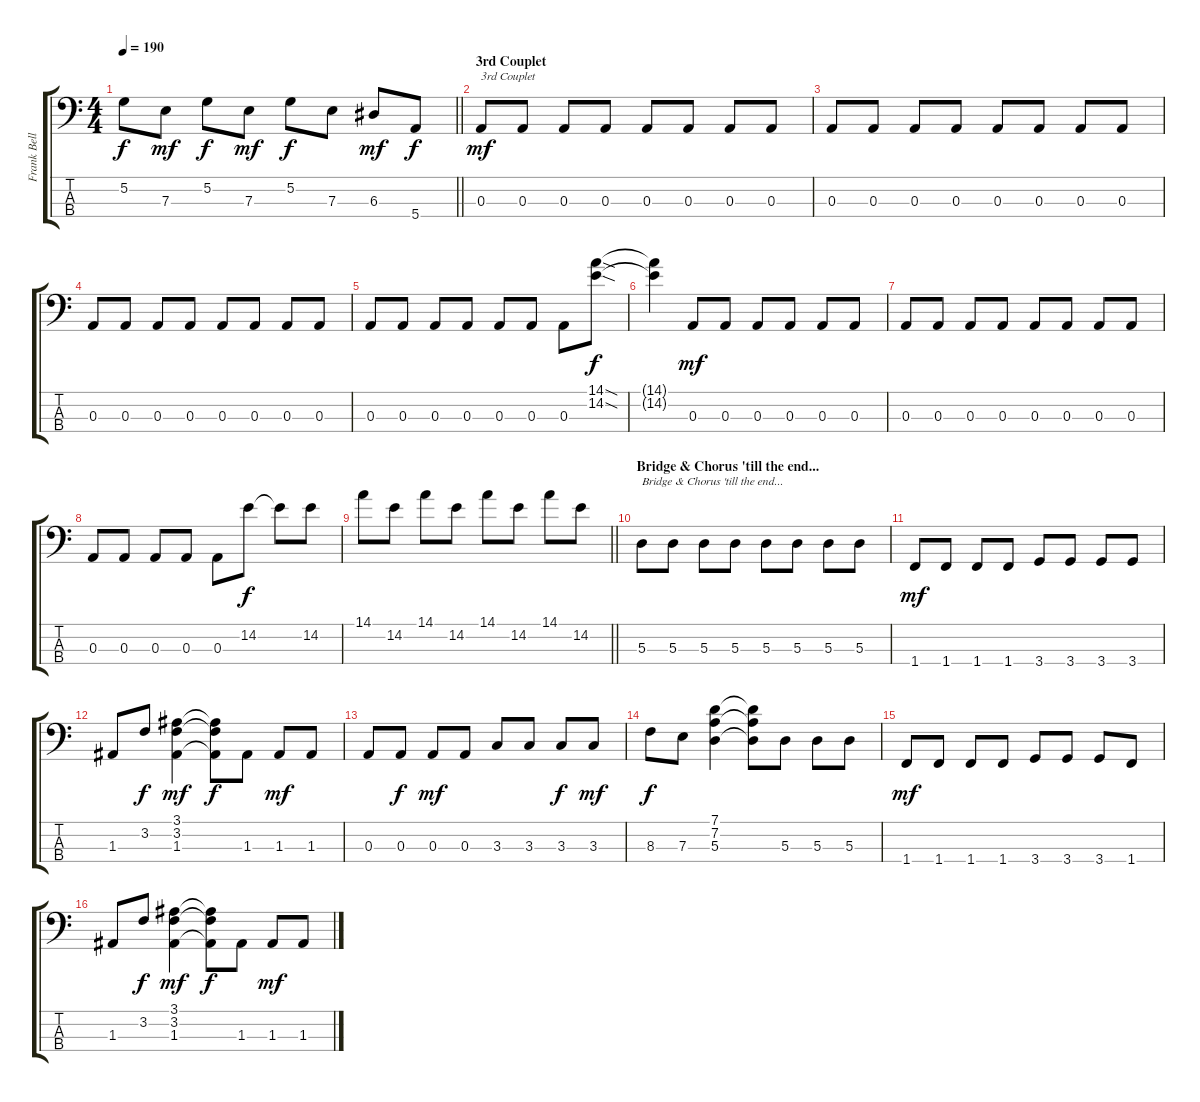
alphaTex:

\track ("Frank Bello" "Frank Bell") {instrument electricbasspick}
\staff {score tabs}
\tuning (G2 D2 A1 E1) {hide}
\ts (4 4)
\tempo 190
\clef f4
\barLineRight lightlight
\ks c
5.2.8{dy f} 7.3.8{dy mf} 5.2.8{dy f} 7.3.8{dy mf} 5.2.8{dy f} 7.3.8 6.3.8{dy mf} 5.4.8{dy f} |
\section ("" "3rd Couplet")
0.3.8{txt "3rd Couplet" dy mf} 0.3.8 0.3.8 0.3.8 0.3.8 0.3.8 0.3.8 0.3.8 |
0.3.8 0.3.8 0.3.8 0.3.8 0.3.8 0.3.8 0.3.8 0.3.8 |
0.3.8 0.3.8 0.3.8 0.3.8 0.3.8 0.3.8 0.3.8 0.3.8 |
0.3.8 0.3.8 0.3.8 0.3.8 0.3.8 0.3.8 0.3.8 (14.1{sod} 14.2{sod}).8{dy f} |
(14.1{t} 14.2{t}).4 0.3.8{dy mf} 0.3.8 0.3.8 0.3.8 0.3.8 0.3.8 |
0.3.8 0.3.8 0.3.8 0.3.8 0.3.8 0.3.8 0.3.8 0.3.8 |
0.3.8 0.3.8 0.3.8 0.3.8 0.3.8 14.2.8{dy f} 14.2{t}.8 14.2.8 |
\barLineRight lightlight
14.1.8 14.2.8 14.1.8 14.2.8 14.1.8 14.2.8 14.1.8 14.2.8 |
\section ("" "Bridge & Chorus 'till the end...")
5.3.8{txt "Bridge & Chorus 'till the end..."} 5.3.8 5.3.8 5.3.8 5.3.8 5.3.8 5.3.8 5.3.8 |
1.4.8{dy mf} 1.4.8 1.4.8 1.4.8 3.4.8 3.4.8 3.4.8 3.4.8 |
1.3.8 3.2.8{dy f} (3.1 3.2 1.3).4{dy mf} (3.1{t} 3.2{t} 1.3{t}).8{dy f} 1.3.8 1.3.8{dy mf} 1.3.8 |
0.3.8 0.3.8{dy f} 0.3.8{dy mf} 0.3.8 3.3.8 3.3.8 3.3.8{dy f} 3.3.8{dy mf} |
8.3.8{dy f} 7.3.8 (7.1 7.2 5.3).4 (7.1{t} 7.2{t} 5.3{t}).8 5.3.8 5.3.8 5.3.8 |
1.4.8{dy mf} 1.4.8 1.4.8 1.4.8 3.4.8 3.4.8 3.4.8 1.4.8 |
1.3.8 3.2.8{dy f} (3.1 3.2 1.3).4{dy mf} (3.1{t} 3.2{t} 1.3{t}).8{dy f} 1.3.8 1.3.8{dy mf} 1.3.8
